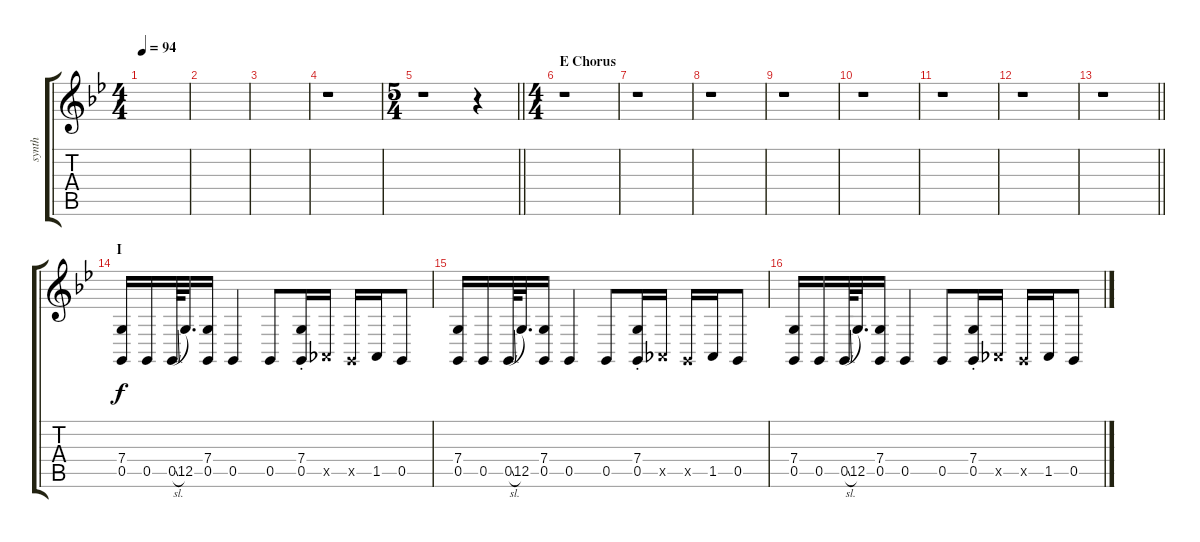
\track ("synth" "synth") {instrument lead8bassandlead}
\staff {score tabs}
\tuning (D4 A3 F3 C3 G2 C2) {hide}
\ts (4 4)
\tempo 94
\clef g2
\ks bb
|
|
|
r.1 |
\ts (5 4)
\barLineRight lightlight
r.1 r.4 |
\ts (4 4)
\section ("" "E Chorus")
\ks gminor
r.1 |
r.1 |
r.1 |
r.1 |
r.1 |
r.1 |
r.1 |
\barLineRight lightlight
r.1 |
\section ("" "I")
(7.4 0.5).16{instrument lead8bassandlead} 0.5.16 0.5{sl}.64{instrument contrabass} 12.5.32{d} (7.4 0.5).16{instrument lead8bassandlead} 0.5.4{instrument rockorgan} 0.5.8 (7.4{st} 0.5).16 1.5{x}.16 0.5{x}.16 1.5.16 0.5.8 |
\ks bb
(7.4 0.5).16{instrument lead8bassandlead} 0.5.16 0.5{sl}.64{instrument contrabass} 12.5.32{d} (7.4 0.5).16{instrument lead8bassandlead} 0.5.4{instrument rockorgan} 0.5.8 (7.4{st} 0.5).16 1.5{x}.16 0.5{x}.16 1.5.16 0.5.8 |
(7.4 0.5).16{instrument lead8bassandlead} 0.5.16 0.5{sl}.64{instrument contrabass} 12.5.32{d} (7.4 0.5).16{instrument lead8bassandlead} 0.5.4{instrument rockorgan} 0.5.8 (7.4{st} 0.5).16 1.5{x}.16 0.5{x}.16 1.5.16 0.5.8
